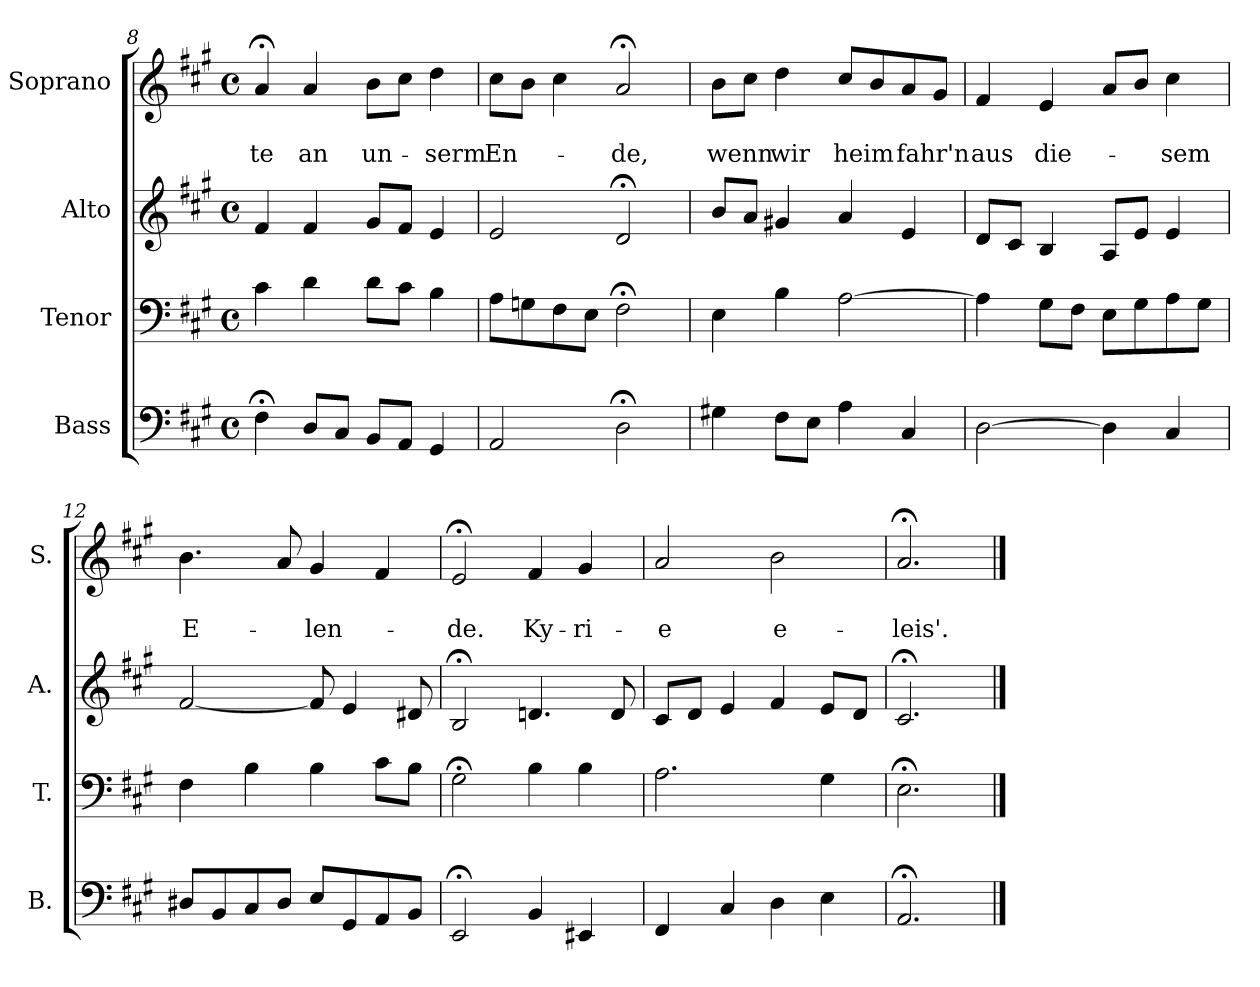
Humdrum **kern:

**kern	**kern	**kern	**kern	**text	**text
*part4	*part3	*part2	*part1	*part1	*part1
*staff4	*staff3	*staff2	*staff1	*staff1	*staff1
*I"Bass	*I"Tenor	*I"Alto	*I"Soprano	*	*
*I'B.	*I'T.	*I'A.	*I'S.	*	*
!!LO:PB:g=z
*clefF4	*clefF4	*clefG2	*clefG2	*	*
*k[f#c#g#]	*k[f#c#g#]	*k[f#c#g#]	*k[f#c#g#]	*	*
*A:	*A:	*A:	*A:	*	*
*M4/4	*M4/4	*M4/4	*M4/4	*	*
*met(c)	*met(c)	*met(c)	*met(c)	*	*
=8	=8	=8	=8	=8	=8
4F#;<\	4c#\	4f#/	4a;</	.	-te
8D/L	4d\	4f#/	4a/	.	an
8C#/J	.	.	.	.	.
8BB/L	8d\L	8g#/L	8b\L	.	un-
8AA/J	8c#\J	8f#/J	8cc#\J	.	.
4GG#/	4B\	4e/	4dd\	.	serm
=9	=9	=9	=9	=9	=9
2AA/	8A\L	2e/	8cc#\L	.	En-
.	8Gn\	.	8b\J	.	.
.	8F#\	.	4cc#\	.	.
.	8E\J	.	.	.	.
2D;<\	2F#;<\	2d;</	2a;</	.	-de,
=10	=10	=10	=10	=10	=10
4G#X\	4E\	8b/L	8b\L	.	wenn
.	.	8a/J	8cc#\J	.	.
8F#\L	4B\	4g#X/	4dd\	.	wir
8E\J	.	.	.	.	.
4A\	[2A\	4a/	8cc#/L	.	heim
.	.	.	8b/	.	.
4C#/	.	4e/	8a/	.	fahr'n
.	.	.	8g#/J	.	.
=11	=11	=11	=11	=11	=11
[2D\	4A\]	8d/L	4f#/	.	aus
.	.	8c#/J	.	.	.
.	8G#\L	4B/	4e/	.	die-
.	8F#\J	.	.	.	.
4D\]	8E\L	8A/L	8a/L	.	.
.	8G#\	8e/J	8b/J	.	.
4C#/	8A\	4e/	4cc#\	.	-sem
.	8G#\J	.	.	.	.
!!LO:LB:g=z
=12	=12	=12	=12	=12	=12
8D#X/L	4F#\	[2f#/	4.b\	.	E-
8BB/	.	.	.	.	.
8C#/	4B\	.	.	.	.
8D#/J	.	.	8a/	.	.
8E/L	4B\	8f#/]	4g#/	.	-len-
8GG#/	.	4e/	.	.	.
8AA/	8c#\L	.	4f#/	.	.
8BB/J	8B\J	8d#X/	.	.	.
=13	=13	=13	=13	=13	=13
2EE;</	2G#;<\	2B;</	2e;</	.	-de.
4BB/	4B\	4.dn/	4f#/	.	Ky-
4EE#X/	4B\	.	4g#/	.	-ri-
.	.	8d/	.	.	.
=14	=14	=14	=14	=14	=14
4FF#/	2.A\	8c#/L	2a/	.	-e
.	.	8d/J	.	.	.
4C#/	.	4e/	.	.	.
4D\	.	4f#/	2b\	.	e-
4E\	4G#\	8e/L	.	.	.
.	.	8d/J	.	.	.
=15	=15	=15	=15	=15	=15
2.AA;</	2.E;<\	2.c#;</	2.a;</	.	-leis'.
==	==	==	==	==	==
*-	*-	*-	*-	*-	*-
